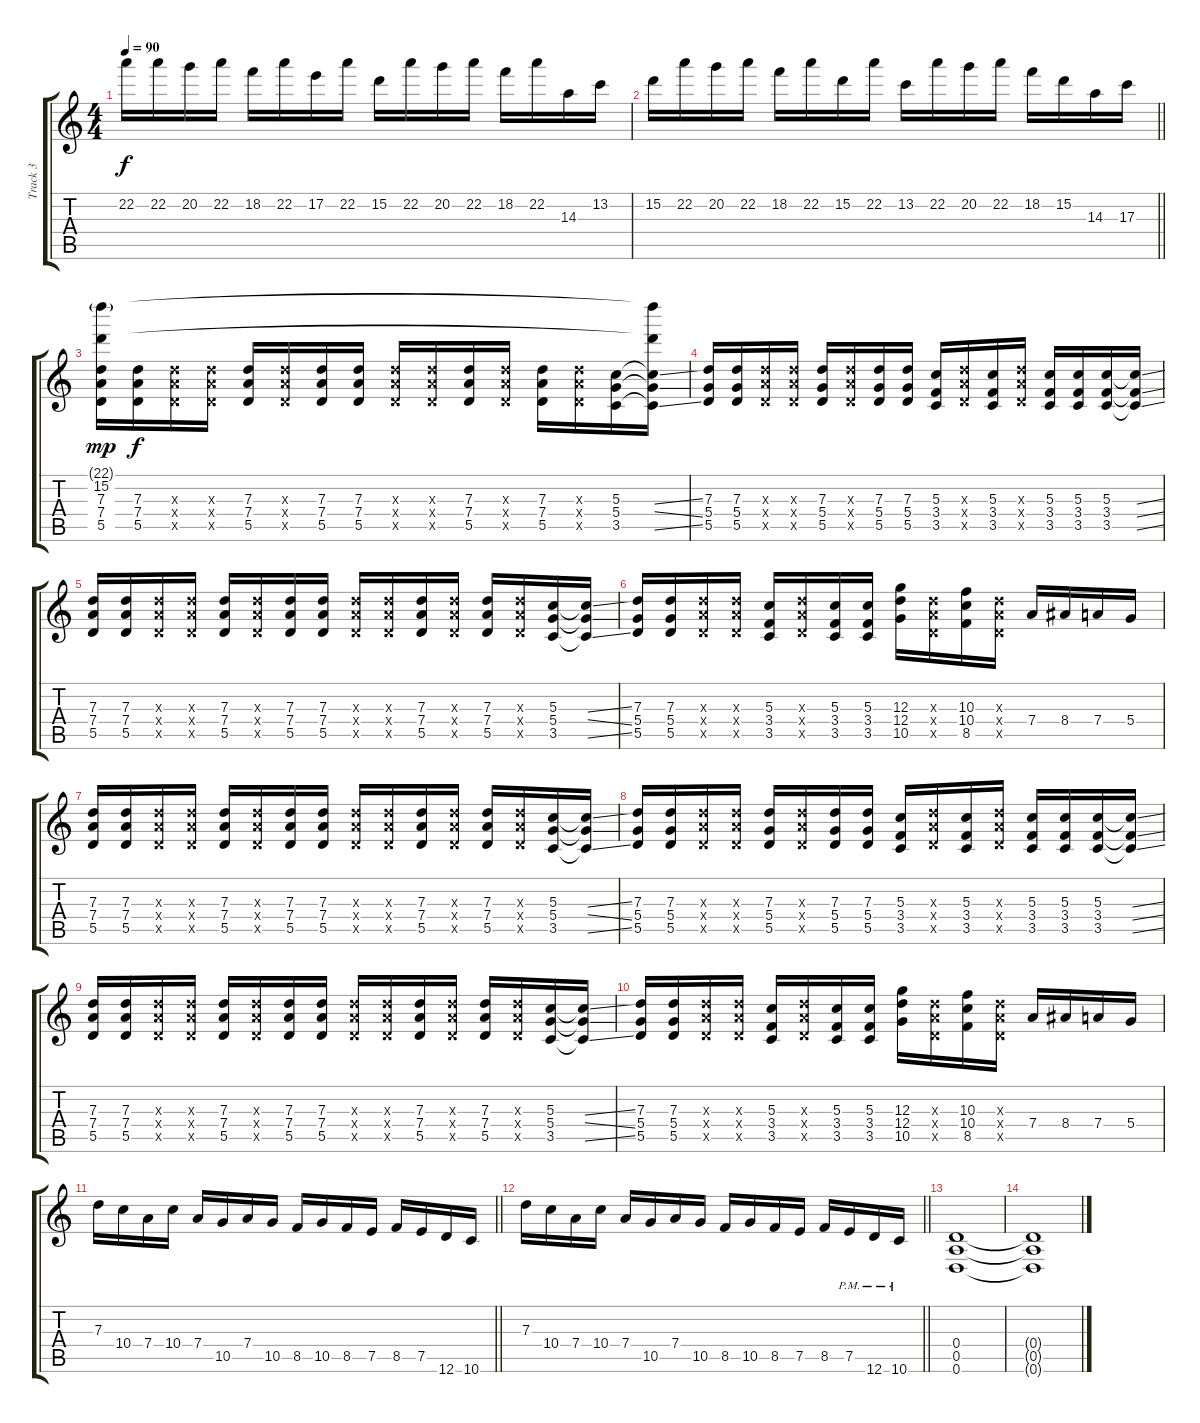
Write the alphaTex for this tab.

\track ("Track 3" "Track 3") {instrument distortionguitar}
\staff {score tabs}
\tuning (E4 B3 G3 D3 A2 D2) {hide}
\ts (4 4)
\tempo 90
\clef g2
\ks c
22.2.16{dy f} 22.2.16 20.2.16 22.2.16 18.2.16 22.2.16 17.2.16 22.2.16 15.2.16 22.2.16 20.2.16 22.2.16 18.2.16 22.2.16 14.3.16 13.2.16 |
\barLineRight lightlight
15.2.16 22.2.16 20.2.16 22.2.16 18.2.16 22.2.16 15.2.16 22.2.16 13.2.16 22.2.16 20.2.16 22.2.16 18.2.16 15.2.16 14.3.16 17.3.16 |
\section ("" "")
(22.1{g} 15.2 7.3 7.4 5.5).16{dy mp} (7.3 7.4 5.5).16{dy f} (7.3{x} 7.4{x} 5.5{x}).16 (7.3{x} 7.4{x} 5.5{x}).16 (7.3 7.4 5.5).16 (7.3{x} 7.4{x} 5.5{x}).16 (7.3 7.4 5.5).16 (7.3 7.4 5.5).16 (7.3{x} 7.4{x} 5.5{x}).16 (7.3{x} 7.4{x} 5.5{x}).16 (7.3 7.4 5.5).16 (7.3{x} 7.4{x} 5.5{x}).16 (7.3 7.4 5.5).16 (7.3{x} 7.4{x} 5.5{x}).16 (5.3 5.4 3.5).16 (22.1{t} 15.2{t} 5.3{ss t} 5.4{ss t} 3.5{ss t}).16 |
(7.3 5.4 5.5).16 (7.3 5.4 5.5).16 (7.3{x} 7.4{x} 5.5{x}).16 (7.3{x} 7.4{x} 5.5{x}).16 (7.3 5.4 5.5).16 (7.3{x} 7.4{x} 5.5{x}).16 (7.3 5.4 5.5).16 (7.3 5.4 5.5).16 (5.3 3.4 3.5).16 (7.3{x} 7.4{x} 5.5{x}).16 (5.3 3.4 3.5).16 (7.3{x} 7.4{x} 5.5{x}).16 (5.3 3.4 3.5).16 (5.3 3.4 3.5).16 (5.3 3.4 3.5).16 (5.3{ss t} 3.4{ss t} 3.5{ss t}).16 |
(7.3 7.4 5.5).16 (7.3 7.4 5.5).16 (7.3{x} 7.4{x} 5.5{x}).16 (7.3{x} 7.4{x} 5.5{x}).16 (7.3 7.4 5.5).16 (7.3{x} 7.4{x} 5.5{x}).16 (7.3 7.4 5.5).16 (7.3 7.4 5.5).16 (7.3{x} 7.4{x} 5.5{x}).16 (7.3{x} 7.4{x} 5.5{x}).16 (7.3 7.4 5.5).16 (7.3{x} 7.4{x} 5.5{x}).16 (7.3 7.4 5.5).16 (7.3{x} 7.4{x} 5.5{x}).16 (5.3 5.4 3.5).16 (5.3{ss t} 5.4{ss t} 3.5{ss t}).16 |
(7.3 5.4 5.5).16 (7.3 5.4 5.5).16 (7.3{x} 7.4{x} 5.5{x}).16 (7.3{x} 7.4{x} 5.5{x}).16 (5.3 3.4 3.5).16 (7.3{x} 7.4{x} 5.5{x}).16 (5.3 3.4 3.5).16 (5.3 3.4 3.5).16 (12.3 12.4 10.5).16 (7.3{x} 7.4{x} 5.5{x}).16 (10.3 10.4 8.5).16 (7.3{x} 7.4{x} 5.5{x}).16 7.4.16 8.4.16 7.4.16 5.4.16 |
(7.3 7.4 5.5).16 (7.3 7.4 5.5).16 (7.3{x} 7.4{x} 5.5{x}).16 (7.3{x} 7.4{x} 5.5{x}).16 (7.3 7.4 5.5).16 (7.3{x} 7.4{x} 5.5{x}).16 (7.3 7.4 5.5).16 (7.3 7.4 5.5).16 (7.3{x} 7.4{x} 5.5{x}).16 (7.3{x} 7.4{x} 5.5{x}).16 (7.3 7.4 5.5).16 (7.3{x} 7.4{x} 5.5{x}).16 (7.3 7.4 5.5).16 (7.3{x} 7.4{x} 5.5{x}).16 (5.3 5.4 3.5).16 (5.3{ss t} 5.4{ss t} 3.5{ss t}).16 |
(7.3 5.4 5.5).16 (7.3 5.4 5.5).16 (7.3{x} 7.4{x} 5.5{x}).16 (7.3{x} 7.4{x} 5.5{x}).16 (7.3 5.4 5.5).16 (7.3{x} 7.4{x} 5.5{x}).16 (7.3 5.4 5.5).16 (7.3 5.4 5.5).16 (5.3 3.4 3.5).16 (7.3{x} 7.4{x} 5.5{x}).16 (5.3 3.4 3.5).16 (7.3{x} 7.4{x} 5.5{x}).16 (5.3 3.4 3.5).16 (5.3 3.4 3.5).16 (5.3 3.4 3.5).16 (5.3{ss t} 3.4{ss t} 3.5{ss t}).16 |
(7.3 7.4 5.5).16 (7.3 7.4 5.5).16 (7.3{x} 7.4{x} 5.5{x}).16 (7.3{x} 7.4{x} 5.5{x}).16 (7.3 7.4 5.5).16 (7.3{x} 7.4{x} 5.5{x}).16 (7.3 7.4 5.5).16 (7.3 7.4 5.5).16 (7.3{x} 7.4{x} 5.5{x}).16 (7.3{x} 7.4{x} 5.5{x}).16 (7.3 7.4 5.5).16 (7.3{x} 7.4{x} 5.5{x}).16 (7.3 7.4 5.5).16 (7.3{x} 7.4{x} 5.5{x}).16 (5.3 5.4 3.5).16 (5.3{ss t} 5.4{ss t} 3.5{ss t}).16 |
(7.3 5.4 5.5).16 (7.3 5.4 5.5).16 (7.3{x} 7.4{x} 5.5{x}).16 (7.3{x} 7.4{x} 5.5{x}).16 (5.3 3.4 3.5).16 (7.3{x} 7.4{x} 5.5{x}).16 (5.3 3.4 3.5).16 (5.3 3.4 3.5).16 (12.3 12.4 10.5).16 (7.3{x} 7.4{x} 5.5{x}).16 (10.3 10.4 8.5).16 (7.3{x} 7.4{x} 5.5{x}).16 7.4.16 8.4.16 7.4.16 5.4.16 |
\barLineRight lightlight
7.3.16 10.4.16 7.4.16 10.4.16 7.4.16 10.5.16 7.4.16 10.5.16 8.5.16 10.5.16 8.5.16 7.5.16 8.5.16 7.5.16 12.6.16 10.6.16 |
\barLineRight lightlight
7.3.16 10.4.16 7.4.16 10.4.16 7.4.16 10.5.16 7.4.16 10.5.16 8.5.16 10.5.16 8.5.16 7.5.16 8.5.16 7.5{pm}.16 12.6{pm}.16 10.6{pm}.16 |
(0.4 0.5 0.6).1 |
(0.4{t} 0.5{t} 0.6{t}).1
